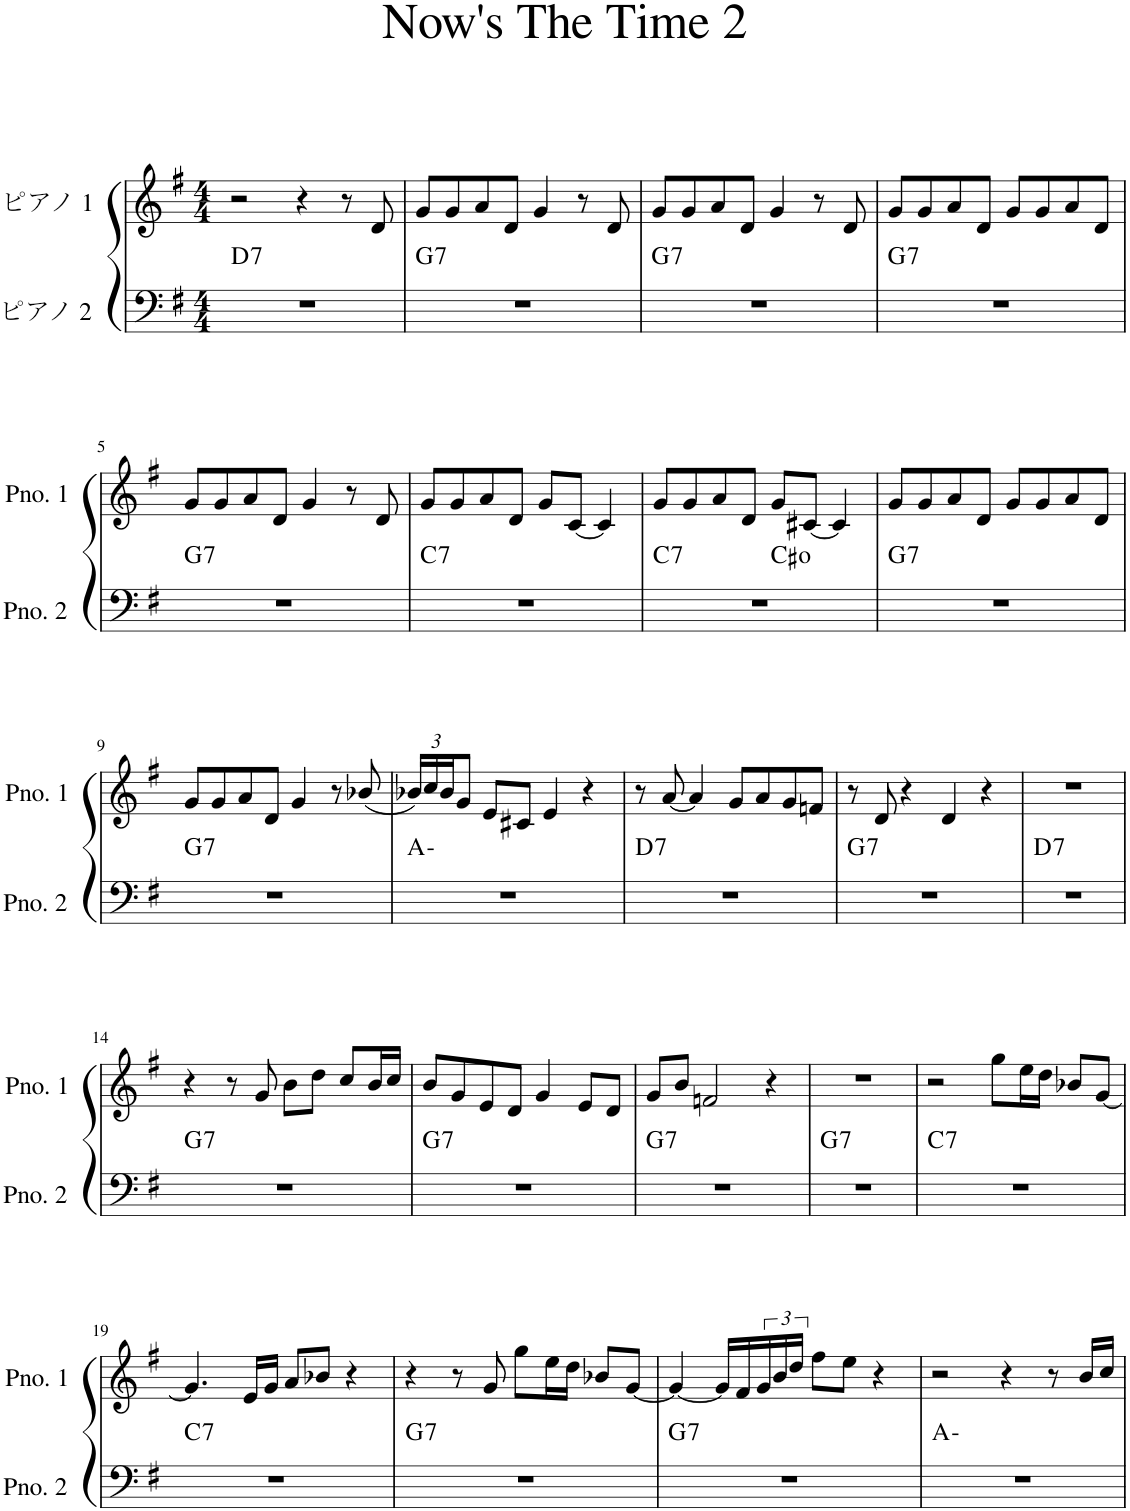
**kern	**harte	**kern
*part2	*part2	*part1
*staff2	*	*staff1
*I"ピアノ 2	*	*I"ピアノ 1
*clefF4	*	*clefG2
*k[f#]	*	*k[f#]
*M4/4	*	*M4/4
=1	=1	=1
!	!LO:H:kt=7	!
1r	D:7	2r
.	.	4r
.	.	8r
.	.	8d/
=2	=2	=2
!	!LO:H:kt=7	!
1r	G:7	8g/L
.	.	8g/
.	.	8a/
.	.	8d/J
.	.	4g/
.	.	8r
.	.	8d/
=3	=3	=3
!	!LO:H:kt=7	!
1r	G:7	8g/L
.	.	8g/
.	.	8a/
.	.	8d/J
.	.	4g/
.	.	8r
.	.	8d/
=4	=4	=4
!	!LO:H:kt=7	!
1r	G:7	8g/L
.	.	8g/
.	.	8a/
.	.	8d/J
.	.	8g/L
.	.	8g/
.	.	8a/
.	.	8d/J
!!LO:LB:g=z
=5	=5	=5
!	!LO:H:kt=7	!
1r	G:7	8g/L
.	.	8g/
.	.	8a/
.	.	8d/J
.	.	4g/
.	.	8r
.	.	8d/
=6	=6	=6
!	!LO:H:kt=7	!
1r	C:7	8g/L
.	.	8g/
.	.	8a/
.	.	8d/J
.	.	8g/L
.	.	[8c/J
.	.	4c/]
=7	=7	=7
!	!LO:H:kt=7	!
*^	*	*
1r	2ryy	C:7	8g/L
.	.	.	8g/
.	.	.	8a/
.	.	.	8d/J
.	2ryy	C#:dim	8g/L
.	.	.	[8c#X/J
.	.	.	4c#/]
=8	=8	=8	=8
!	!	!LO:H:kt=7	!
*v	*v	*	*
1r	G:7	8g/L
.	.	8g/
.	.	8a/
.	.	8d/J
.	.	8g/L
.	.	8g/
.	.	8a/
.	.	8d/J
!!LO:LB:g=z
=9	=9	=9
!	!LO:H:kt=7	!
1r	G:7	8g/L
.	.	8g/
.	.	8a/
.	.	8d/J
.	.	4g/
.	.	8r
.	.	(8b-X/
=10	=10	=10
*	*	*Xbrackettup
1r	A:min	24b-X/LL)
.	.	24cc/
.	.	24b-/J
.	.	8g/J
.	.	8e/L
.	.	8c#X/J
.	.	4e/
.	.	4r
=11	=11	=11
!	!LO:H:kt=7	!
1r	D:7	8r
.	.	[8a/
.	.	4a/]
.	.	8g/L
.	.	8a/
.	.	8g/
.	.	8fn/J
=12	=12	=12
!	!LO:H:kt=7	!
1r	G:7	8r
.	.	8d/
.	.	4r
.	.	4d/
.	.	4r
=13	=13	=13
!	!LO:H:kt=7	!
1r	D:7	1r
!!LO:LB:g=z
=14	=14	=14
!	!LO:H:kt=7	!
1r	G:7	4r
.	.	8r
.	.	8g/
.	.	8b\L
.	.	8dd\J
.	.	8cc/L
.	.	16b/L
.	.	16cc/JJ
=15	=15	=15
!	!LO:H:kt=7	!
1r	G:7	8b/L
.	.	8g/
.	.	8e/
.	.	8d/J
.	.	4g/
.	.	8e/L
.	.	8d/J
=16	=16	=16
!	!LO:H:kt=7	!
1r	G:7	8g/L
.	.	8b/J
.	.	2fn/
.	.	4r
=17	=17	=17
!	!LO:H:kt=7	!
1r	G:7	1r
=18	=18	=18
!	!LO:H:kt=7	!
1r	C:7	2r
.	.	8gg\L
.	.	16ee\L
.	.	16dd\JJ
.	.	8b-X/L
.	.	[8g/J
!!LO:LB:g=z
=19	=19	=19
!	!LO:H:kt=7	!
1r	C:7	4.g/]
.	.	16e/LL
.	.	16g/JJ
.	.	8a/L
.	.	8b-X/J
.	.	4r
=20	=20	=20
!	!LO:H:kt=7	!
1r	G:7	4r
.	.	8r
.	.	8g/
.	.	8gg\L
.	.	16ee\L
.	.	16dd\JJ
.	.	8b-X/L
.	.	[8g/J
=21	=21	=21
!	!LO:H:kt=7	!
1r	G:7	4g/_
.	.	16g/LL]
.	.	16f#/
*	*	*brackettup
.	.	24g/
.	.	24b/
.	.	24dd/JJ
.	.	8ff#\L
.	.	8ee\J
.	.	4r
=22	=22	=22
1r	A:min	2r
.	.	4r
.	.	8r
.	.	16b/LL
.	.	16cc/JJ
=	=	=
*-	*-	*-
